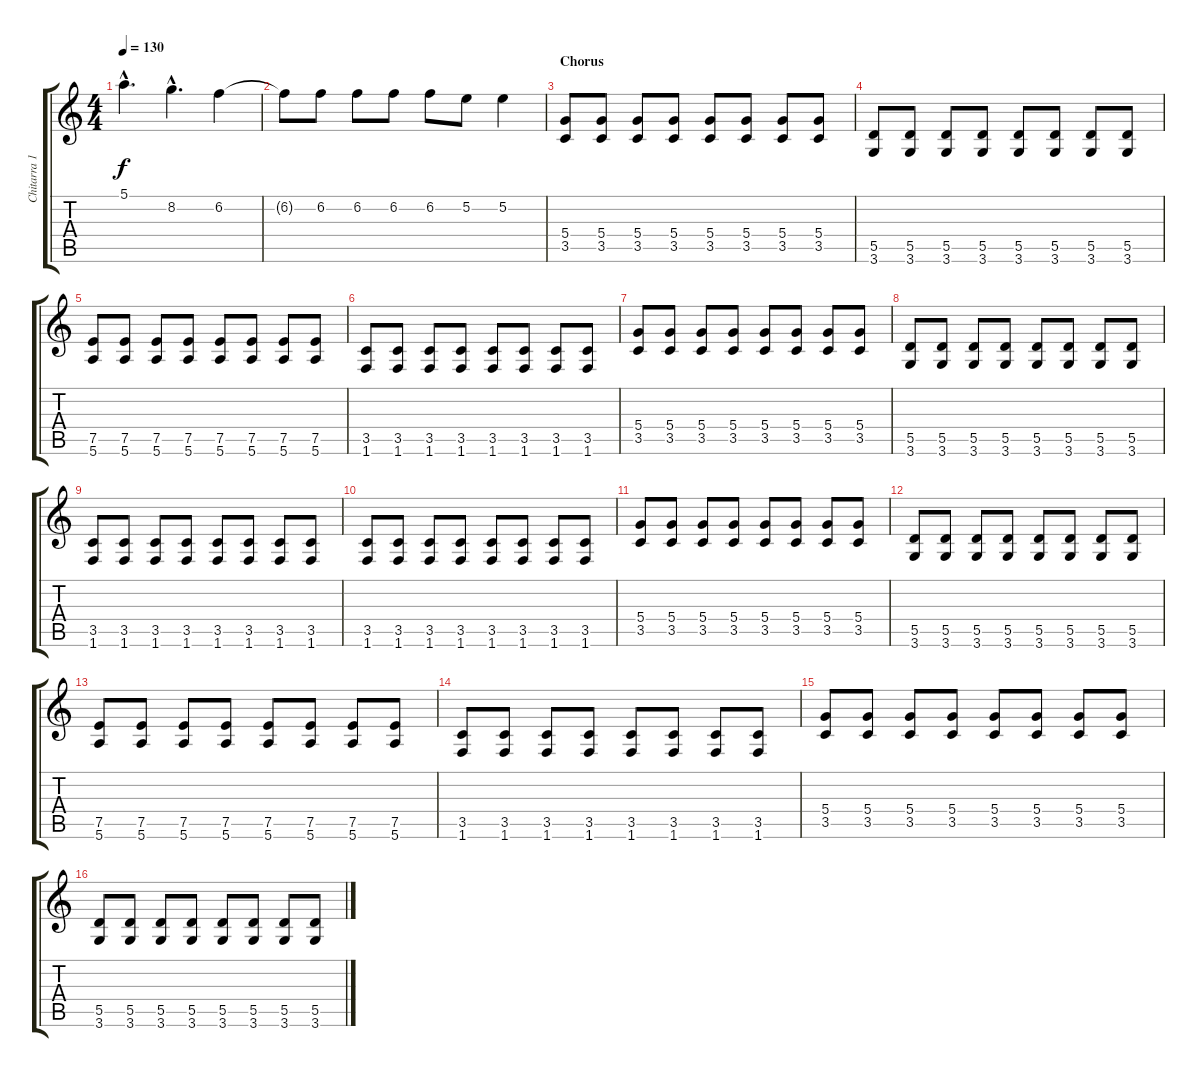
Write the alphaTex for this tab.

\track ("Chitarra 1 pomp dist" "Chitarra 1") {instrument overdrivenguitar}
\staff {score tabs}
\tuning (E4 B3 G3 D3 A2 E2) {hide}
\ts (4 4)
\tempo 130
\clef g2
\ks c
5.1{hac}.4{d dy f} 8.2{hac}.4{d} 6.2.4 |
6.2{t}.8 6.2.8 6.2.8 6.2.8 6.2.8 5.2.8 5.2.4 |
\section ("" "Chorus")
(5.4 3.5).8 (5.4 3.5).8 (5.4 3.5).8 (5.4 3.5).8 (5.4 3.5).8 (5.4 3.5).8 (5.4 3.5).8 (5.4 3.5).8 |
(5.5 3.6).8 (5.5 3.6).8 (5.5 3.6).8 (5.5 3.6).8 (5.5 3.6).8 (5.5 3.6).8 (5.5 3.6).8 (5.5 3.6).8 |
(7.5 5.6).8 (7.5 5.6).8 (7.5 5.6).8 (7.5 5.6).8 (7.5 5.6).8 (7.5 5.6).8 (7.5 5.6).8 (7.5 5.6).8 |
(3.5 1.6).8 (3.5 1.6).8 (3.5 1.6).8 (3.5 1.6).8 (3.5 1.6).8 (3.5 1.6).8 (3.5 1.6).8 (3.5 1.6).8 |
(5.4 3.5).8 (5.4 3.5).8 (5.4 3.5).8 (5.4 3.5).8 (5.4 3.5).8 (5.4 3.5).8 (5.4 3.5).8 (5.4 3.5).8 |
(5.5 3.6).8 (5.5 3.6).8 (5.5 3.6).8 (5.5 3.6).8 (5.5 3.6).8 (5.5 3.6).8 (5.5 3.6).8 (5.5 3.6).8 |
(3.5 1.6).8 (3.5 1.6).8 (3.5 1.6).8 (3.5 1.6).8 (3.5 1.6).8 (3.5 1.6).8 (3.5 1.6).8 (3.5 1.6).8 |
(3.5 1.6).8 (3.5 1.6).8 (3.5 1.6).8 (3.5 1.6).8 (3.5 1.6).8 (3.5 1.6).8 (3.5 1.6).8 (3.5 1.6).8 |
(5.4 3.5).8 (5.4 3.5).8 (5.4 3.5).8 (5.4 3.5).8 (5.4 3.5).8 (5.4 3.5).8 (5.4 3.5).8 (5.4 3.5).8 |
(5.5 3.6).8 (5.5 3.6).8 (5.5 3.6).8 (5.5 3.6).8 (5.5 3.6).8 (5.5 3.6).8 (5.5 3.6).8 (5.5 3.6).8 |
(7.5 5.6).8 (7.5 5.6).8 (7.5 5.6).8 (7.5 5.6).8 (7.5 5.6).8 (7.5 5.6).8 (7.5 5.6).8 (7.5 5.6).8 |
(3.5 1.6).8 (3.5 1.6).8 (3.5 1.6).8 (3.5 1.6).8 (3.5 1.6).8 (3.5 1.6).8 (3.5 1.6).8 (3.5 1.6).8 |
(5.4 3.5).8 (5.4 3.5).8 (5.4 3.5).8 (5.4 3.5).8 (5.4 3.5).8 (5.4 3.5).8 (5.4 3.5).8 (5.4 3.5).8 |
(5.5 3.6).8 (5.5 3.6).8 (5.5 3.6).8 (5.5 3.6).8 (5.5 3.6).8 (5.5 3.6).8 (5.5 3.6).8 (5.5 3.6).8
